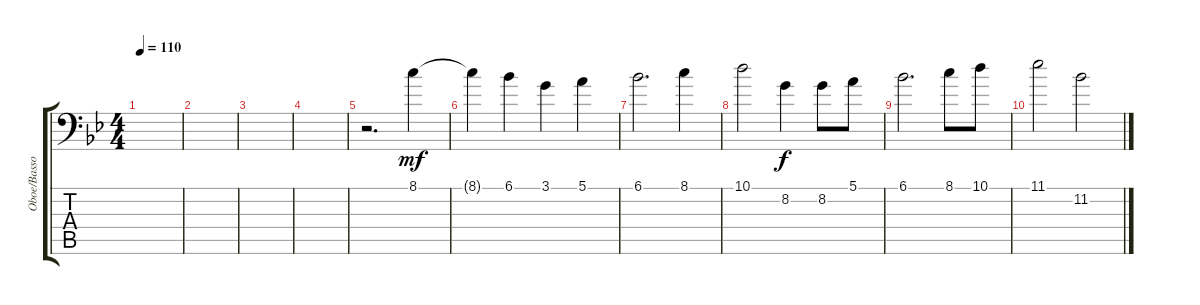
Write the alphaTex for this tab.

\track ("Oboe/Bassoon" "Oboe/Basso") {instrument bassoon}
\staff {score tabs}
\tuning (E4 B3 G3 D3 A2 Bb1) {hide}
\ts (4 4)
\tempo 110
\clef f4
\ks gminor
|
|
|
|
r.2{d} 8.1.4{dy mf} |
8.1{t}.4 6.1.4 3.1.4 5.1.4 |
6.1.2{d} 8.1.4 |
10.1.2 8.2.4{dy f} 8.2.8 5.1.8 |
6.1.2{d} 8.1.8 10.1.8 |
11.1.2 11.2.2
